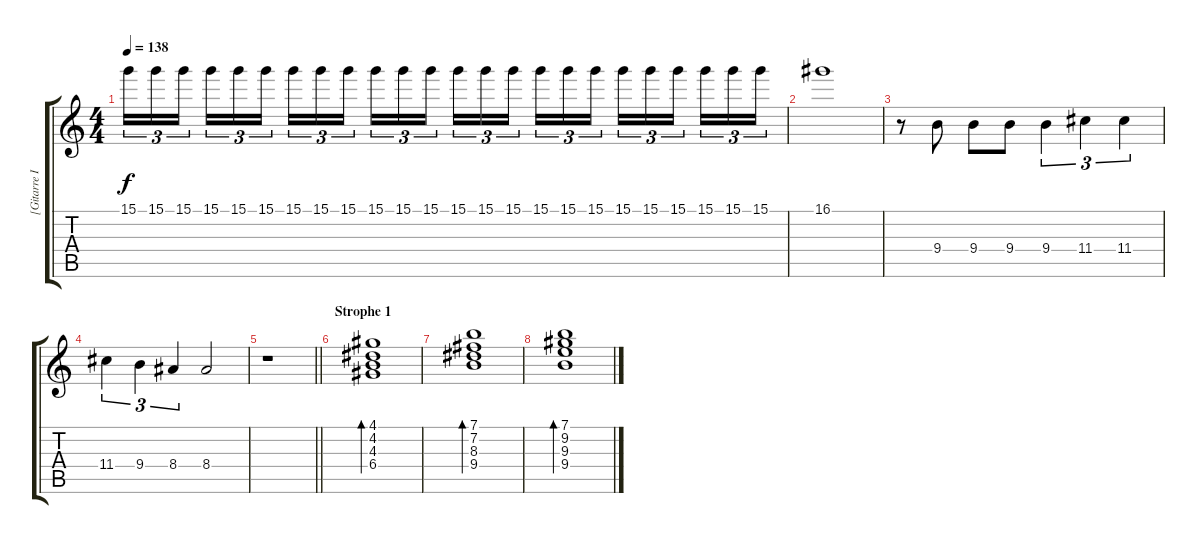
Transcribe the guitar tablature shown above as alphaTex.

\track ("[Gitarre I]" "[Gitarre I") {instrument overdrivenguitar}
\staff {score tabs}
\tuning (E4 B3 G3 D3 A2 E2) {hide}
\ts (4 4)
\tempo 138
\clef g2
\ks c
15.1.16{tu (3 2) dy f} 15.1.16{tu (3 2)} 15.1.16{tu (3 2) beam splitsecondary} 15.1.16{tu (3 2)} 15.1.16{tu (3 2)} 15.1.16{tu (3 2)} 15.1.16{tu (3 2)} 15.1.16{tu (3 2)} 15.1.16{tu (3 2) beam splitsecondary} 15.1.16{tu (3 2)} 15.1.16{tu (3 2)} 15.1.16{tu (3 2)} 15.1.16{tu (3 2)} 15.1.16{tu (3 2)} 15.1.16{tu (3 2) beam splitsecondary} 15.1.16{tu (3 2)} 15.1.16{tu (3 2)} 15.1.16{tu (3 2)} 15.1.16{tu (3 2)} 15.1.16{tu (3 2)} 15.1.16{tu (3 2) beam splitsecondary} 15.1.16{tu (3 2)} 15.1.16{tu (3 2)} 15.1.16{tu (3 2)} |
16.1.1 |
r.8{volume 16 balance 8 instrument electricguitarjazz} 9.4.8 9.4.8 9.4.8 9.4.4{tu (3 2)} 11.4.4{tu (3 2)} 11.4.4{tu (3 2)} |
11.4.4{tu (3 2)} 9.4.4{tu (3 2)} 8.4.4{tu (3 2)} 8.4.2 |
\barLineRight lightlight
r.1 |
\section ("" "Strophe 1")
(4.1 4.2 4.3 6.4).1{bd 480 volume 8 balance 8 instrument electricguitarjazz} |
(7.1 7.2 8.3 9.4).1{bd 480} |
(7.1 9.2 9.3 9.4).1{bd 480}
